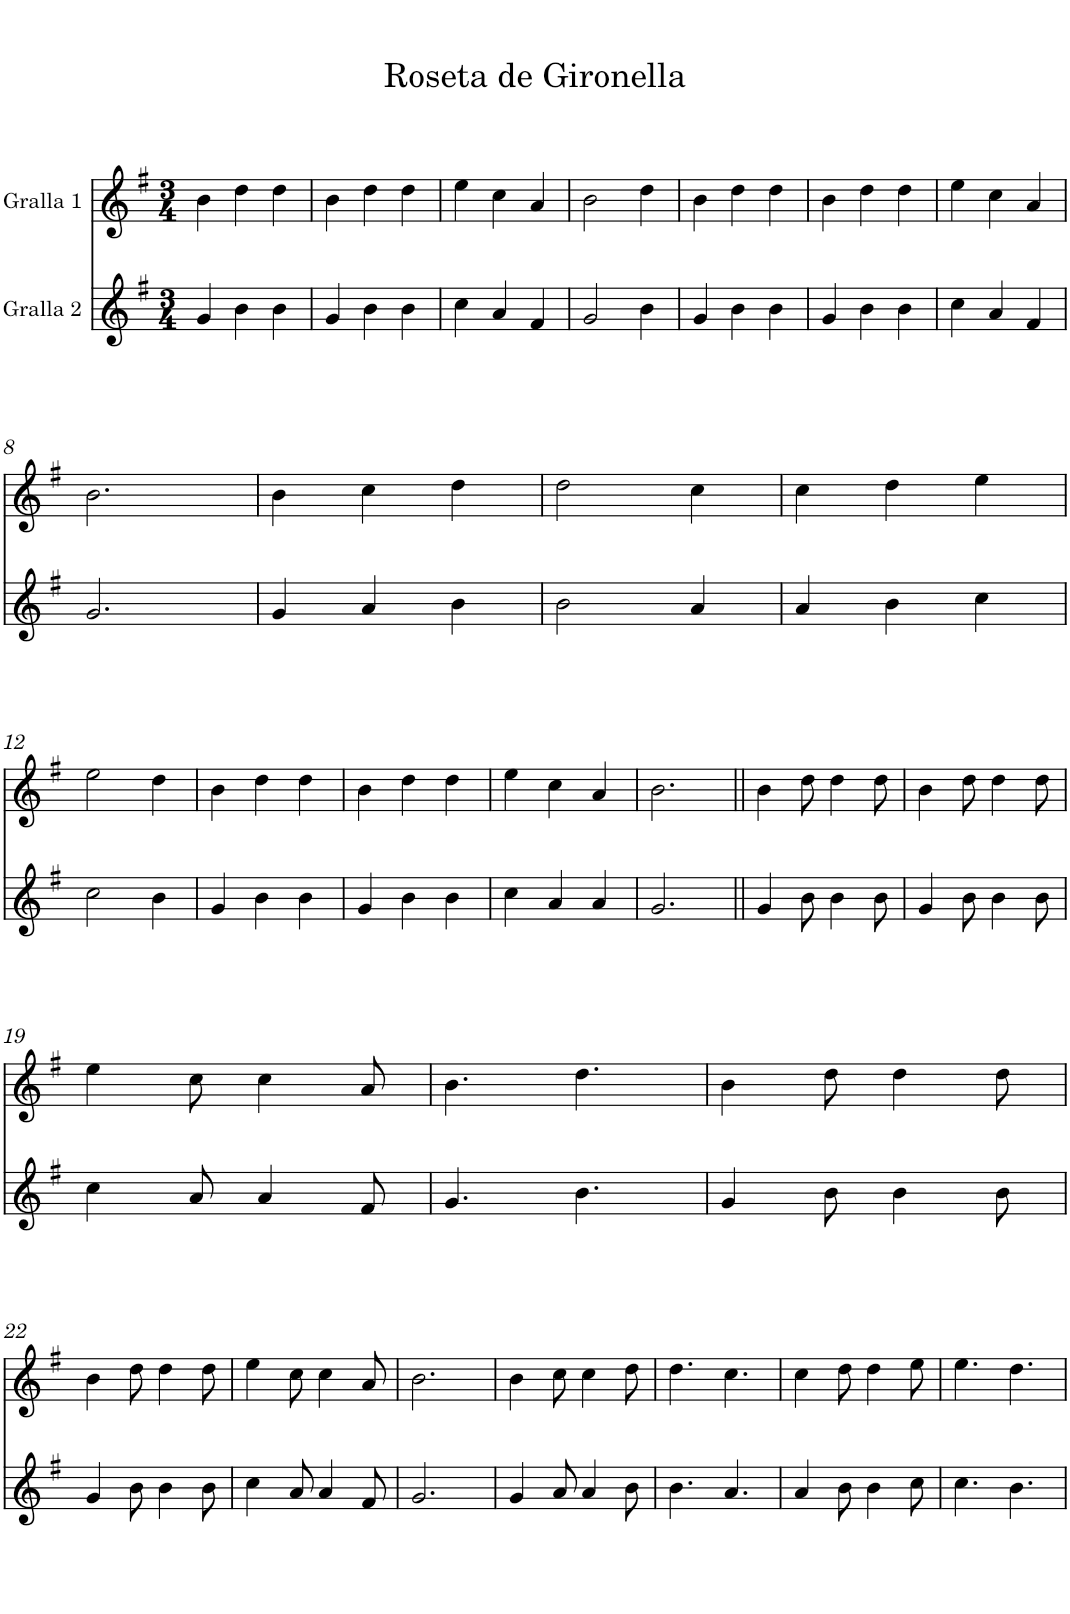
**kern	**kern
*part2	*part1
*staff2	*staff1
*I"Gralla 2	*I"Gralla 1
*clefG2	*clefG2
*k[f#]	*k[f#]
*M3/4	*M3/4
=1	=1
4g/	4b\
4b\	4dd\
4b\	4dd\
=2	=2
4g/	4b\
4b\	4dd\
4b\	4dd\
=3	=3
4cc\	4ee\
4a/	4cc\
4f#/	4a/
=4	=4
2g/	2b\
4b\	4dd\
=5	=5
4g/	4b\
4b\	4dd\
4b\	4dd\
=6	=6
4g/	4b\
4b\	4dd\
4b\	4dd\
=7	=7
4cc\	4ee\
4a/	4cc\
4f#/	4a/
!!LO:LB:g=z
=8	=8
2.g/	2.b\
=9	=9
4g/	4b\
4a/	4cc\
4b\	4dd\
=10	=10
2b\	2dd\
4a/	4cc\
=11	=11
4a/	4cc\
4b\	4dd\
4cc\	4ee\
!!LO:LB:g=z
=12	=12
2cc\	2ee\
4b\	4dd\
=13	=13
4g/	4b\
4b\	4dd\
4b\	4dd\
=14	=14
4g/	4b\
4b\	4dd\
4b\	4dd\
=15	=15
4cc\	4ee\
4a/	4cc\
4a/	4a/
=16	=16
2.g/	2.b\
=17||	=17||
4g/	4b\
8b\	8dd\
4b\	4dd\
8b\	8dd\
=18	=18
4g/	4b\
8b\	8dd\
4b\	4dd\
8b\	8dd\
!!LO:LB:g=z
=19	=19
4cc\	4ee\
8a/	8cc\
4a/	4cc\
8f#/	8a/
=20	=20
4.g/	4.b\
4.b\	4.dd\
=21	=21
4g/	4b\
8b\	8dd\
4b\	4dd\
8b\	8dd\
!!LO:LB:g=z
=22	=22
4g/	4b\
8b\	8dd\
4b\	4dd\
8b\	8dd\
=23	=23
4cc\	4ee\
8a/	8cc\
4a/	4cc\
8f#/	8a/
=24	=24
2.g/	2.b\
=25	=25
4g/	4b\
8a/	8cc\
4a/	4cc\
8b\	8dd\
=26	=26
4.b\	4.dd\
4.a/	4.cc\
=27	=27
4a/	4cc\
8b\	8dd\
4b\	4dd\
8cc\	8ee\
=28	=28
4.cc\	4.ee\
4.b\	4.dd\
=	=
*-	*-
